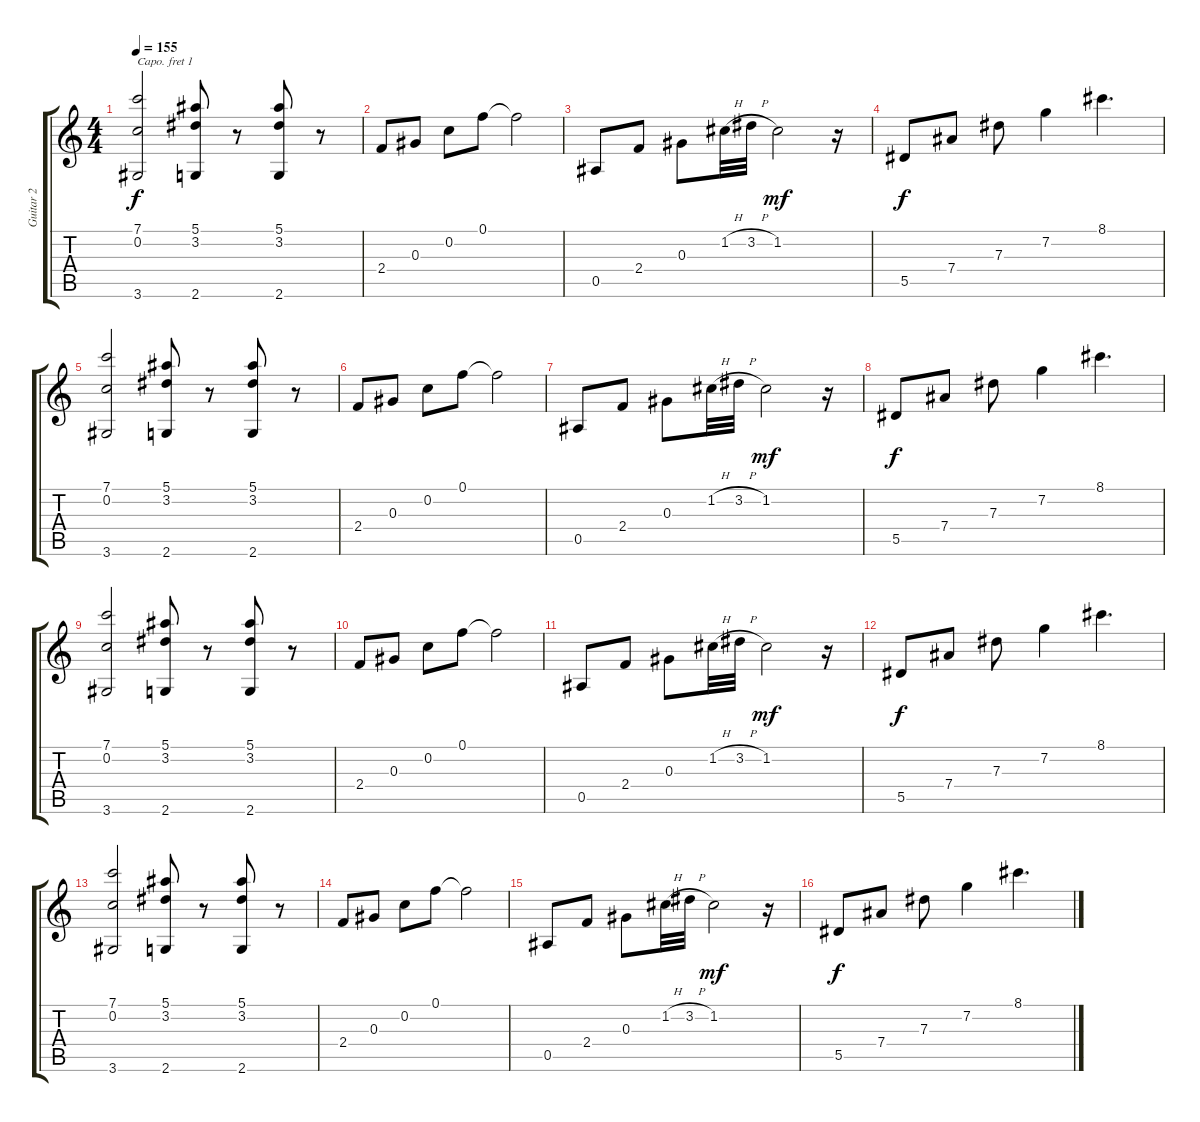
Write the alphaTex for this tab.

\track ("Guitar 2" "Guitar 2") {instrument acousticguitarnylon}
\staff {score tabs}
\capo 1
\tuning (E4 B3 G3 D3 A2 E2) {hide}
\ts (4 4)
\tempo 155
\clef g2
\ks c
(7.1 0.2 3.6).2{dy f} (5.1 3.2 2.6).8 r.8 (5.1 3.2 2.6).8 r.8 |
2.4.8 0.3.8 0.2.8 0.1.8 0.1{t}.2 |
0.5.8 2.4.8 0.3.8 1.2{h}.32 3.2{h}.32 1.2.2{dy mf} r.16 |
5.5.8{dy f} 7.4.8 7.3.8 7.2.4 8.1.4{d} |
(7.1 0.2 3.6).2 (5.1 3.2 2.6).8 r.8 (5.1 3.2 2.6).8 r.8 |
2.4.8 0.3.8 0.2.8 0.1.8 0.1{t}.2 |
0.5.8 2.4.8 0.3.8 1.2{h}.32 3.2{h}.32 1.2.2{dy mf} r.16 |
5.5.8{dy f} 7.4.8 7.3.8 7.2.4 8.1.4{d} |
(7.1 0.2 3.6).2 (5.1 3.2 2.6).8 r.8 (5.1 3.2 2.6).8 r.8 |
2.4.8 0.3.8 0.2.8 0.1.8 0.1{t}.2 |
0.5.8 2.4.8 0.3.8 1.2{h}.32 3.2{h}.32 1.2.2{dy mf} r.16 |
5.5.8{dy f} 7.4.8 7.3.8 7.2.4 8.1.4{d} |
(7.1 0.2 3.6).2 (5.1 3.2 2.6).8 r.8 (5.1 3.2 2.6).8 r.8 |
2.4.8 0.3.8 0.2.8 0.1.8 0.1{t}.2 |
0.5.8 2.4.8 0.3.8 1.2{h}.32 3.2{h}.32 1.2.2{dy mf} r.16 |
5.5.8{dy f} 7.4.8 7.3.8 7.2.4 8.1.4{d}
